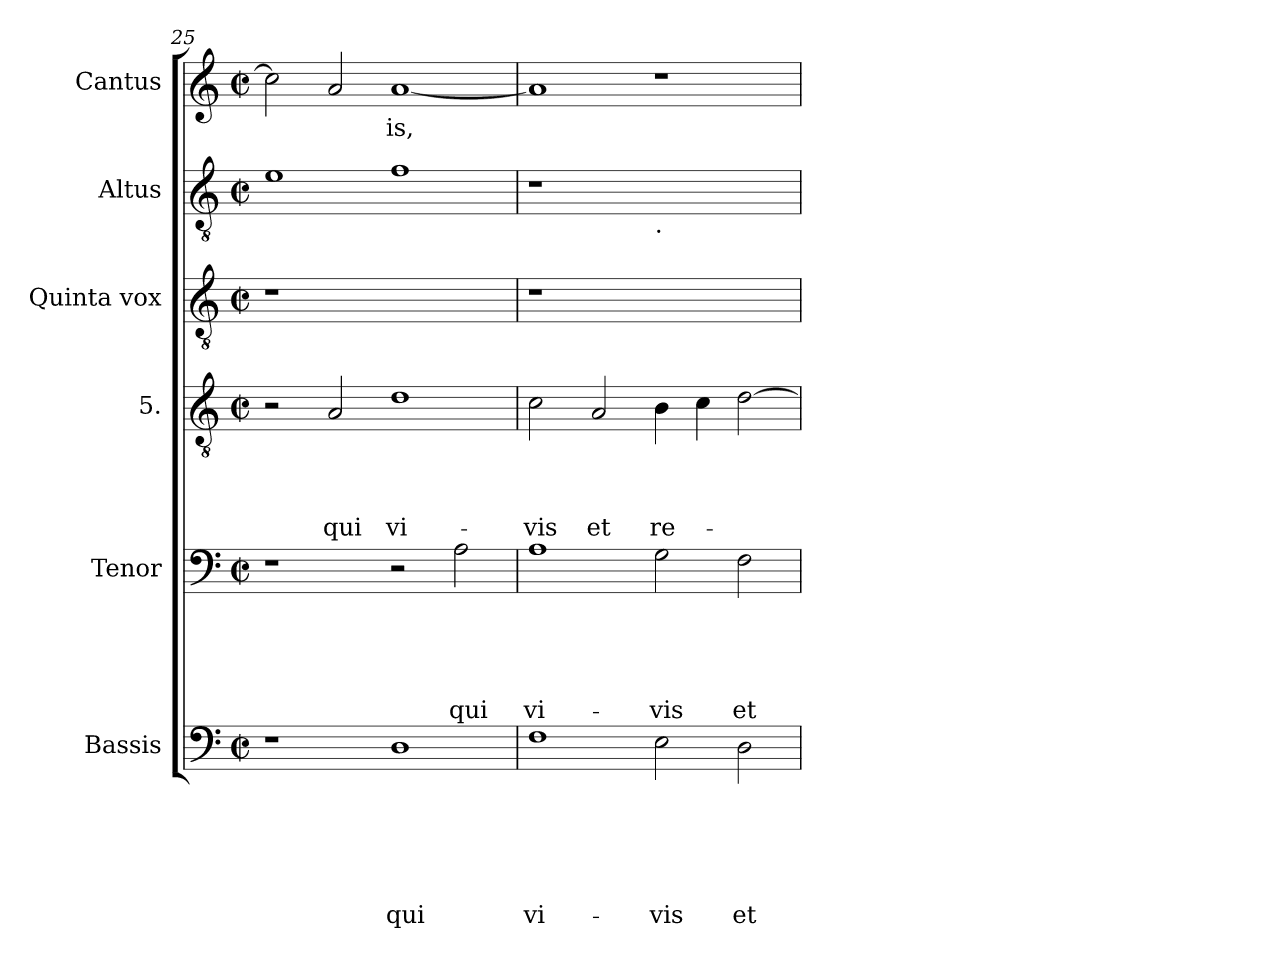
**kern	**text	**text	**text	**text	**text	**text	**kern	**text	**text	**text	**text	**text	**kern	**text	**text	**text	**text	**kern	**kern	**text	**kern	**text
*part6	*part6	*part6	*part6	*part6	*part6	*part6	*part5	*part5	*part5	*part5	*part5	*part5	*part4	*part4	*part4	*part4	*part4	*part3	*part2	*part2	*part1	*part1
*staff6	*staff6	*staff6	*staff6	*staff6	*staff6	*staff6	*staff5	*staff5	*staff5	*staff5	*staff5	*staff5	*staff4	*staff4	*staff4	*staff4	*staff4	*staff3	*staff2	*staff2	*staff1	*staff1
*I"Bassis	*	*	*	*	*	*	*I"Tenor	*	*	*	*	*	*I"5.	*	*	*	*	*I"Quinta vox	*I"Altus	*	*I"Cantus	*
*I'B.	*	*	*	*	*	*	*I'T.	*	*	*	*	*	*	*	*	*	*	*	*I'A.	*	*I'C.	*
!!LO:LB:g=z
*clefF4	*	*	*	*	*	*	*clefF4	*	*	*	*	*	*clefGv2	*	*	*	*	*clefGv2	*clefGv2	*	*clefG2	*
*k[]	*	*	*	*	*	*	*k[]	*	*	*	*	*	*k[]	*	*	*	*	*k[]	*k[]	*	*k[]	*
*C:	*	*	*	*	*	*	*C:	*	*	*	*	*	*C:	*	*	*	*	*C:	*C:	*	*C:	*
*M2/2	*	*	*	*	*	*	*M2/2	*	*	*	*	*	*M2/2	*	*	*	*	*M2/2	*M2/2	*	*M2/2	*
*met(c|)	*	*	*	*	*	*	*met(c|)	*	*	*	*	*	*met(c|)	*	*	*	*	*met(c|)	*met(c|)	*	*met(c|)	*
=25	=25	=25	=25	=25	=25	=25	=25	=25	=25	=25	=25	=25	=25	=25	=25	=25	=25	=25	=25	=25	=25	=25
1r	.	.	.	.	.	.	1r	.	.	.	.	.	2r	.	.	.	.	1r	1e	.	2cc\]	.
!	!	!	!	!	!	!	!	!	!	!	!	!	!	!	!	!	!LO:LY:b	!	!	!	!	!
.	.	.	.	.	.	.	.	.	.	.	.	.	2A/	.	.	.	qui	.	.	.	2a/	.
!	!	!	!	!	!	!LO:LY:b	!	!	!	!	!	!	!	!	!	!	!LO:LY:b	!	!	!	!	!LO:LY:b
1D	.	.	.	.	.	qui	2r	.	.	.	.	.	1d	.	.	.	vi-	1ryy	1f	.	[<1a	-is,
!	!	!	!	!	!	!	!	!	!	!	!	!LO:LY:b	!	!	!	!	!	!	!	!	!	!
.	.	.	.	.	.	.	2A\	.	.	.	.	qui	.	.	.	.	.	.	.	.	.	.
=26	=26	=26	=26	=26	=26	=26	=26	=26	=26	=26	=26	=26	=26	=26	=26	=26	=26	=26	=26	=26	=26	=26
!	!	!	!	!	!	!LO:LY:b	!	!	!	!	!	!LO:LY:b	!	!	!	!	!LO:LY:b	!	!	!	!	!
1F	.	.	.	.	.	vi-	1A	.	.	.	.	vi-	2c\	.	.	.	-vis	1r	1r	.	1a]	.
!	!	!	!	!	!	!	!	!	!	!	!	!	!	!	!	!	!LO:LY:b	!	!	!	!	!
.	.	.	.	.	.	.	.	.	.	.	.	.	2A/	.	.	.	et	.	.	.	.	.
!	!	!	!	!	!	!	!	!	!	!	!	!	!	!	!	!	!	!	!LO:TX:b:t=.	!	!	!
!	!	!	!	!	!	!LO:LY:b	!	!	!	!	!	!LO:LY:b	!	!	!	!	!LO:LY:b	!	!	!	!	!
2E\	.	.	.	.	.	-vis	2G\	.	.	.	.	-vis	4B\	.	.	.	re-	1ryy	1ryy	.	1r	.
.	.	.	.	.	.	.	.	.	.	.	.	.	4c\	.	.	.	.	.	.	.	.	.
!	!	!	!	!	!	!LO:LY:b	!	!	!	!	!	!LO:LY:b	!	!	!	!	!	!	!	!	!	!
2D\	.	.	.	.	.	et	2F\	.	.	.	.	et	[>2d\	.	.	.	.	.	.	.	.	.
=	=	=	=	=	=	=	=	=	=	=	=	=	=	=	=	=	=	=	=	=	=	=
*-	*-	*-	*-	*-	*-	*-	*-	*-	*-	*-	*-	*-	*-	*-	*-	*-	*-	*-	*-	*-	*-	*-
